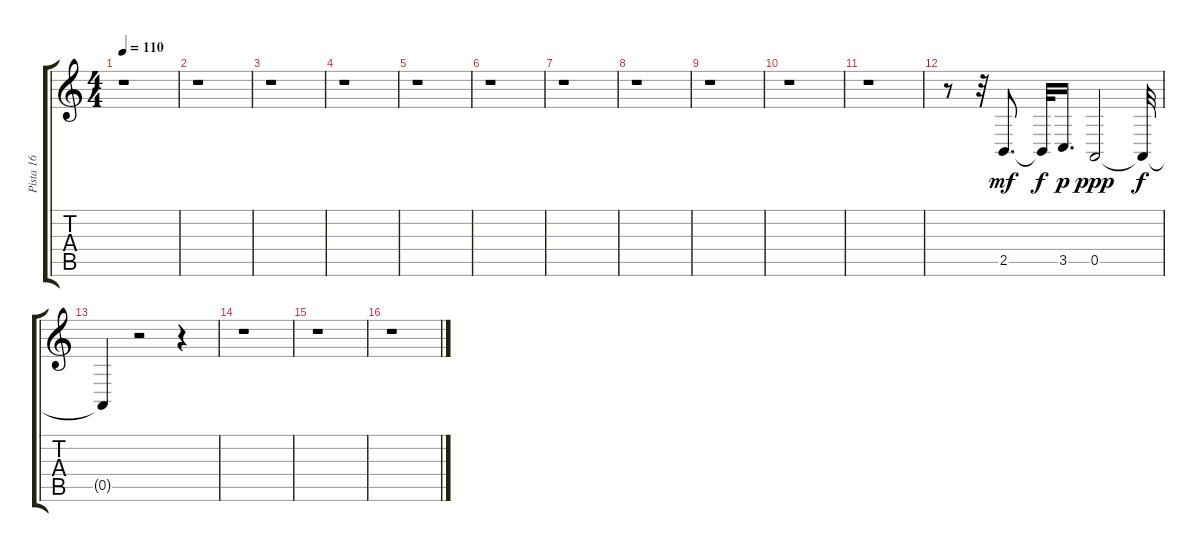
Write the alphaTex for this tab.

\track ("Pista 16" "Pista 16") {solo instrument reversecymbal}
\staff {score tabs}
\tuning (E4 B3 G3 D3 A2 E2) {hide}
\ts (4 4)
\tempo 110
\clef g2
\ks c
r.1{dy mf} |
r.1 |
r.1 |
r.1 |
r.1 |
r.1 |
r.1 |
r.1 |
r.1 |
r.1 |
r.1 |
r.8 r.32 2.5.8{d} 2.5{t}.32{dy f} 3.5.16{d dy p} 0.5.2{dy ppp} 0.5{t}.32{dy f} |
0.5{t}.4 r.2 r.4 |
r.1 |
r.1 |
r.1
